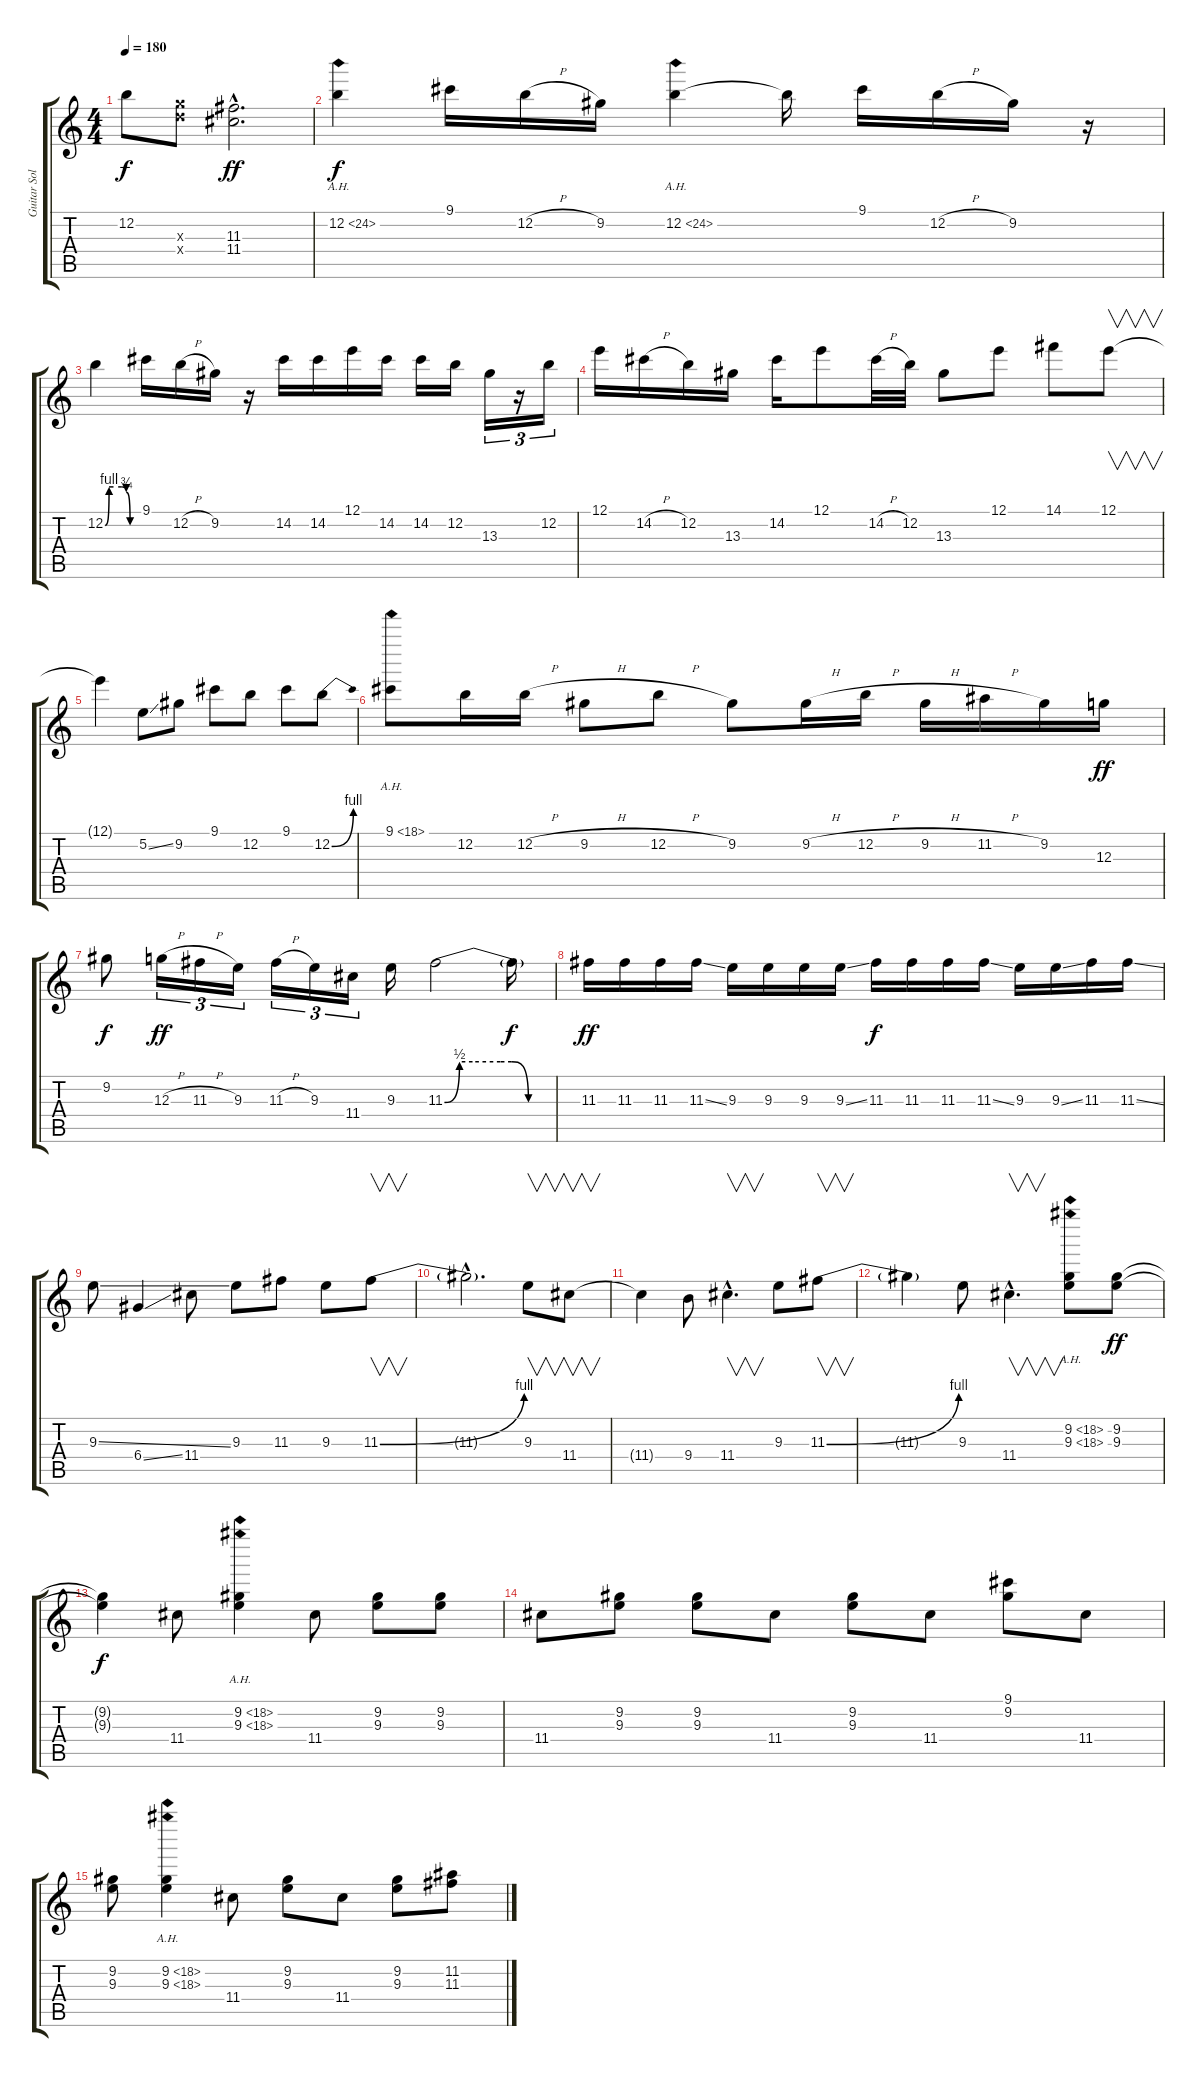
\track ("Guitar Solo" "Guitar Sol") {instrument overdrivenguitar}
\staff {score tabs}
\tuning (E4 B3 G3 D3 A2 E2) {hide}
\ts (4 4)
\tempo 180
\clef g2
\ks c
12.2{t}.8{dy f} (12.3{x} 12.4{x}).8 (11.3{hac} 11.4{hac}).2{d dy ff} |
12.2{ah 12}.4{dy f} 9.1.16 12.2{h}.16 9.2.16 12.2{ah 12}.4 12.2{t}.16 9.1.16 12.2{h}.16 9.2.16 r.16 |
12.2{be (custom 0 0 7 4 15 4 30 4 38 3 45 0 60 0)}.4 9.1.16 12.2{h}.16 9.2.16 r.16 14.2.16 14.2.16 12.1.16 14.2.16 14.2.16 12.2.16 13.3.16{tu (3 2)} r.16{tu (3 2)} 12.2.16{tu (3 2)} |
12.1.16 14.2{h}.16 12.2.16 13.3.16 14.2.16 12.1.8 14.2{h}.32 12.2.32 13.3.8 12.1.8 14.1.8 12.1.8{v} |
12.1{t}.4 5.2{ss}.8 9.2.8 9.1.8 12.2.8 9.1.8 12.2{be (bend 0 0 60 4)}.8 |
9.1{ah 9}.8 12.2.16 12.2{h}.16 9.2{h}.8 12.2{h}.8 9.2.8 9.2{h}.16 12.2{h}.16 9.2{h}.16 11.2{h}.16 9.2.16 12.3.16{dy ff} |
9.2.8{dy f} 12.3{h}.16{tu (3 2) dy ff} 11.3{h}.16{tu (3 2)} 9.3.16{tu (3 2)} 11.3{h}.16{tu (3 2)} 9.3.16{tu (3 2)} 11.4.16{tu (3 2)} 9.3.16 11.3{be (custom 0 0 8 2 15 2 30 2 36 2 45 0 60 0)}.2 11.3{t}.16{dy f} |
11.3.16{dy ff} 11.3.16 11.3.16 11.3{ss}.16 9.3.16 9.3.16 9.3.16 9.3{ss}.16 11.3.16{dy f} 11.3.16 11.3.16 11.3{ss}.16 9.3.16 9.3{ss}.16 11.3.16 11.3{ss}.16 |
9.3{ss}.8 6.4{ss}.4 11.4.8 9.3.8 11.3.8 9.3.8 11.3{be (bend 0 0 60 4)}.8{v} |
11.3{hac t}.2{d} 9.3.8{v} 11.4.8{v} |
11.4{t}.4 9.4.8 11.4{hac}.4{v d} 9.3.8 11.3{be (bend 0 0 60 4)}.8{v} |
11.3{t}.4 9.3.8 11.4{hac}.4{v d} (9.2{ah 9} 9.3{ah 9}).8 (9.2 9.3).8{dy ff} |
(9.2{t} 9.3{t}).4{dy f} 11.4.8 (9.2{ah 9} 9.3{ah 9}).4 11.4.8 (9.2 9.3).8 (9.2 9.3).8 |
11.4.8 (9.2 9.3).8 (9.2 9.3).8 11.4.8 (9.2 9.3).8 11.4.8 (9.1 9.2).8 11.4.8 |
(9.2 9.3).8 (9.2{ah 9} 9.3{ah 9}).4 11.4.8 (9.2 9.3).8 11.4.8 (9.2 9.3).8 (11.2 11.3).8
